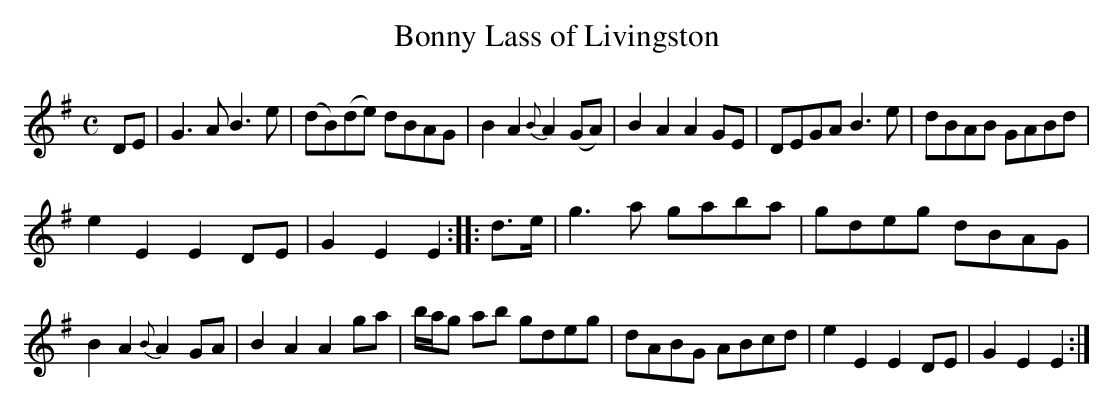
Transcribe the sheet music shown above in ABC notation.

X:1
T:Bonny Lass of Livingston
M:C
K:E min
DE|\
G3A B3e| (dB)(de) dBAG| B2A2 {B}A2(GA)| B2A2 A2GE|\
DEGA B3e| dBAB GABd|
e2E2 E2DE| G2E2 E2::\
d>e|\
g3a gaba| gdeg dBAG|
B2A2 {B}A2GA| B2A2 A2ga|\
b/a/g ab gdeg| dABG ABcd| e2E2 E2DE| G2E2 E2:|
